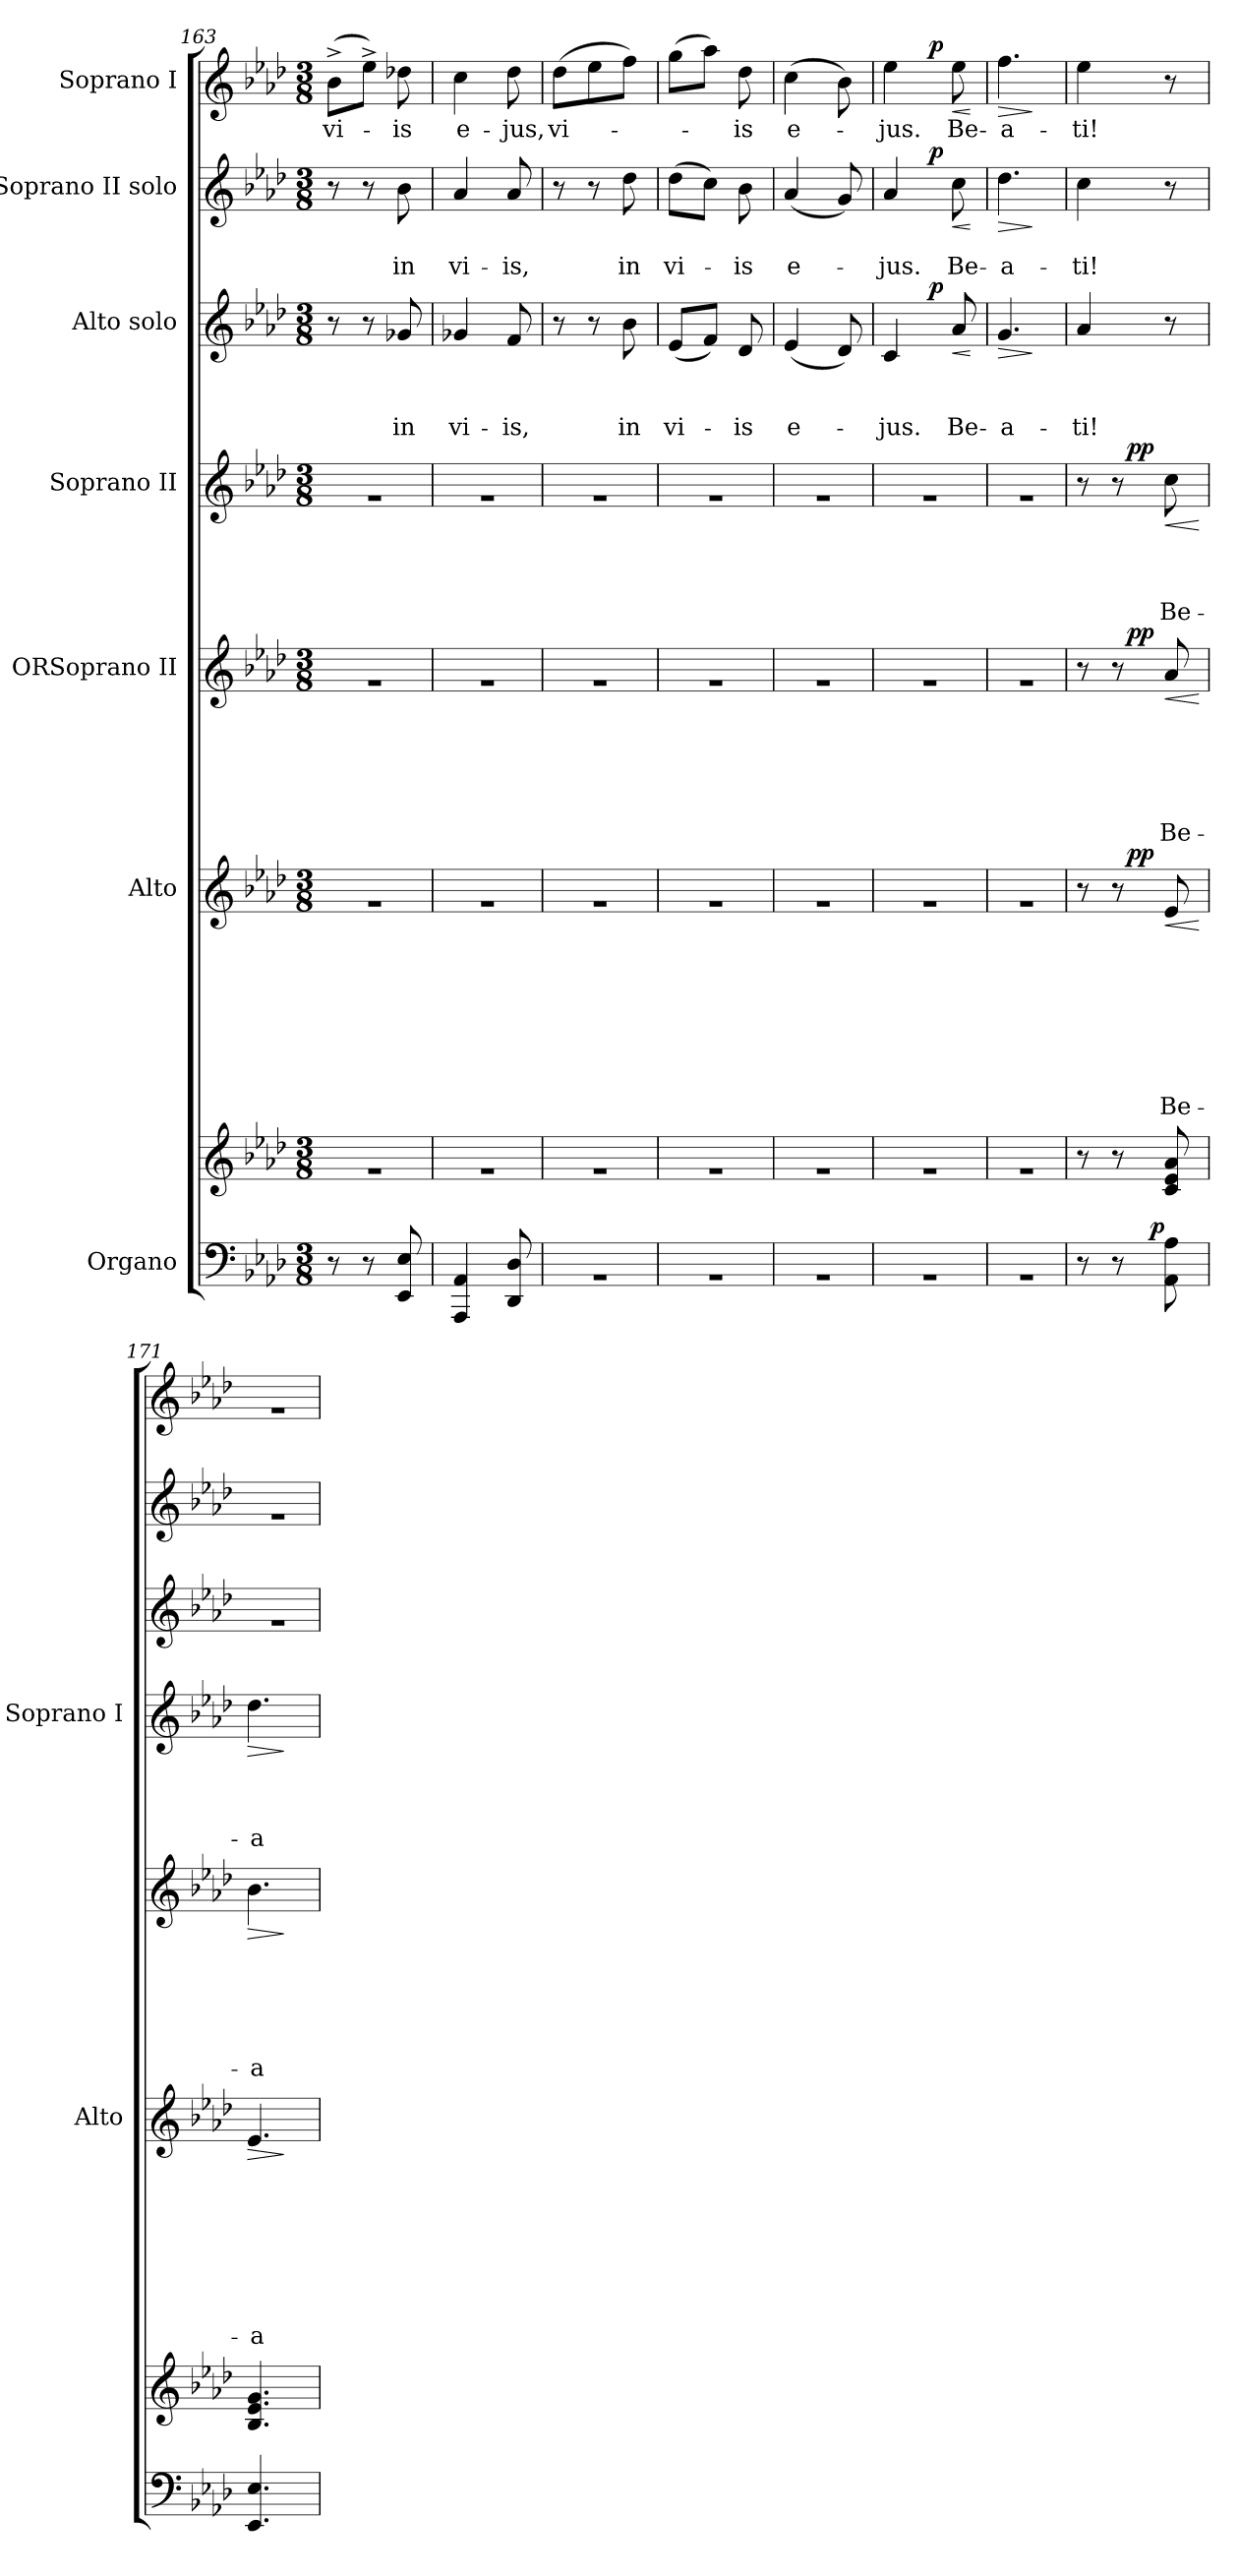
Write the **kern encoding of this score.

**kern	**kern	**dynam	**kern	**text	**text	**text	**text	**text	**text	**text	**text	**dynam	**kern	**text	**text	**text	**text	**text	**text	**dynam	**kern	**text	**text	**text	**text	**dynam	**kern	**text	**text	**text	**dynam	**kern	**text	**text	**dynam	**kern	**text	**dynam
*part7	*part7	*part7	*part6	*part6	*part6	*part6	*part6	*part6	*part6	*part6	*part6	*part6	*part5	*part5	*part5	*part5	*part5	*part5	*part5	*part5	*part4	*part4	*part4	*part4	*part4	*part4	*part3	*part3	*part3	*part3	*part3	*part2	*part2	*part2	*part2	*part1	*part1	*part1
*staff8	*staff7	*staff7/8	*staff6	*staff6	*staff6	*staff6	*staff6	*staff6	*staff6	*staff6	*staff6	*staff6	*staff5	*staff5	*staff5	*staff5	*staff5	*staff5	*staff5	*staff5	*staff4	*staff4	*staff4	*staff4	*staff4	*staff4	*staff3	*staff3	*staff3	*staff3	*staff3	*staff2	*staff2	*staff2	*staff2	*staff1	*staff1	*staff1
*I"Organo	*	*	*I"Alto	*	*	*	*	*	*	*	*	*	*I"ORSoprano II	*	*	*	*	*	*	*	*I"Soprano II	*	*	*	*	*	*I"Alto solo	*	*	*	*	*I"Soprano II solo	*	*	*	*I"Soprano I	*	*
*	*	*	*I'Alto	*	*	*	*	*	*	*	*	*	*	*	*	*	*	*	*	*	*I'Soprano I	*	*	*	*	*	*	*	*	*	*	*	*	*	*	*	*	*
*clefF4	*clefG2	*	*clefG2	*	*	*	*	*	*	*	*	*	*clefG2	*	*	*	*	*	*	*	*clefG2	*	*	*	*	*	*clefG2	*	*	*	*	*clefG2	*	*	*	*clefG2	*	*
*k[b-e-a-d-]	*k[b-e-a-d-]	*	*k[b-e-a-d-]	*	*	*	*	*	*	*	*	*	*k[b-e-a-d-]	*	*	*	*	*	*	*	*k[b-e-a-d-]	*	*	*	*	*	*k[b-e-a-d-]	*	*	*	*	*k[b-e-a-d-]	*	*	*	*k[b-e-a-d-]	*	*
*A-:	*A-:	*	*A-:	*	*	*	*	*	*	*	*	*	*A-:	*	*	*	*	*	*	*	*A-:	*	*	*	*	*	*A-:	*	*	*	*	*A-:	*	*	*	*A-:	*	*
*M3/8	*M3/8	*	*M3/8	*	*	*	*	*	*	*	*	*	*M3/8	*	*	*	*	*	*	*	*M3/8	*	*	*	*	*	*M3/8	*	*	*	*	*M3/8	*	*	*	*M3/8	*	*
=163	=163	=163	=163	=163	=163	=163	=163	=163	=163	=163	=163	=163	=163	=163	=163	=163	=163	=163	=163	=163	=163	=163	=163	=163	=163	=163	=163	=163	=163	=163	=163	=163	=163	=163	=163	=163	=163	=163
!	!LO:N:vis=1	!	!LO:N:vis=1	!	!	!	!	!	!	!	!	!	!LO:N:vis=1	!	!	!	!	!	!	!	!LO:N:vis=1	!	!	!	!	!	!	!	!	!	!	!	!	!	!	!	!LO:LY:b	!
8r	4.ra	.	4.ra	.	.	.	.	.	.	.	.	.	4.ra	.	.	.	.	.	.	.	4.ra	.	.	.	.	.	8r	.	.	.	.	8r	.	.	.	(>8b-^>\L	vi-	.
8r	.	.	.	.	.	.	.	.	.	.	.	.	.	.	.	.	.	.	.	.	.	.	.	.	.	.	8r	.	.	.	.	8r	.	.	.	8ee-^>\J)	.	.
!	!	!	!	!	!	!	!	!	!	!	!	!	!	!	!	!	!	!	!	!	!	!	!	!	!	!	!	!	!	!LO:LY:b	!	!	!	!LO:LY:b	!	!	!LO:LY:b	!
8EE-/ 8E-/	.	.	.	.	.	.	.	.	.	.	.	.	.	.	.	.	.	.	.	.	.	.	.	.	.	.	8g-X/	.	.	in	.	8b-\	.	in	.	8dd-X\	-is	.
=164	=164	=164	=164	=164	=164	=164	=164	=164	=164	=164	=164	=164	=164	=164	=164	=164	=164	=164	=164	=164	=164	=164	=164	=164	=164	=164	=164	=164	=164	=164	=164	=164	=164	=164	=164	=164	=164	=164
!	!LO:N:vis=1	!	!LO:N:vis=1	!	!	!	!	!	!	!	!	!	!LO:N:vis=1	!	!	!	!	!	!	!	!LO:N:vis=1	!	!	!	!	!	!	!	!	!LO:LY:b	!	!	!	!LO:LY:b	!	!	!LO:LY:b	!
4AAA-/ 4AA-/	4.ra	.	4.ra	.	.	.	.	.	.	.	.	.	4.ra	.	.	.	.	.	.	.	4.ra	.	.	.	.	.	4g-X/	.	.	vi-	.	4a-/	.	vi-	.	4cc\	e-	.
!	!	!	!	!	!	!	!	!	!	!	!	!	!	!	!	!	!	!	!	!	!	!	!	!	!	!	!	!	!	!LO:LY:b	!	!	!	!LO:LY:b	!	!	!LO:LY:b	!
8DD-/ 8D-/	.	.	.	.	.	.	.	.	.	.	.	.	.	.	.	.	.	.	.	.	.	.	.	.	.	.	8f/	.	.	-is,	.	8a-/	.	-is,	.	8dd-\	-jus,	.
=165	=165	=165	=165	=165	=165	=165	=165	=165	=165	=165	=165	=165	=165	=165	=165	=165	=165	=165	=165	=165	=165	=165	=165	=165	=165	=165	=165	=165	=165	=165	=165	=165	=165	=165	=165	=165	=165	=165
!LO:N:vis=1	!LO:N:vis=1	!	!LO:N:vis=1	!	!	!	!	!	!	!	!	!	!LO:N:vis=1	!	!	!	!	!	!	!	!LO:N:vis=1	!	!	!	!	!	!	!	!	!	!	!	!	!	!	!	!LO:LY:b	!
4.rC	4.ra	.	4.ra	.	.	.	.	.	.	.	.	.	4.ra	.	.	.	.	.	.	.	4.ra	.	.	.	.	.	8r	.	.	.	.	8r	.	.	.	(>8dd-\L	vi-	.
.	.	.	.	.	.	.	.	.	.	.	.	.	.	.	.	.	.	.	.	.	.	.	.	.	.	.	8r	.	.	.	.	8r	.	.	.	8ee-\	.	.
!	!	!	!	!	!	!	!	!	!	!	!	!	!	!	!	!	!	!	!	!	!	!	!	!	!	!	!	!	!	!LO:LY:b	!	!	!	!LO:LY:b	!	!	!	!
.	.	.	.	.	.	.	.	.	.	.	.	.	.	.	.	.	.	.	.	.	.	.	.	.	.	.	8b-\	.	.	in	.	8dd-\	.	in	.	8ff\J)	.	.
!!LO:LB:g=z
=166	=166	=166	=166	=166	=166	=166	=166	=166	=166	=166	=166	=166	=166	=166	=166	=166	=166	=166	=166	=166	=166	=166	=166	=166	=166	=166	=166	=166	=166	=166	=166	=166	=166	=166	=166	=166	=166	=166
!LO:N:vis=1	!LO:N:vis=1	!	!LO:N:vis=1	!	!	!	!	!	!	!	!	!	!LO:N:vis=1	!	!	!	!	!	!	!	!LO:N:vis=1	!	!	!	!	!	!	!	!	!LO:LY:b	!	!	!	!LO:LY:b	!	!	!	!
4.rC	4.ra	.	4.ra	.	.	.	.	.	.	.	.	.	4.ra	.	.	.	.	.	.	.	4.ra	.	.	.	.	.	(<8e-/L	.	.	vi-	.	(>8dd-\L	.	vi-	.	(>8gg\L	.	.
.	.	.	.	.	.	.	.	.	.	.	.	.	.	.	.	.	.	.	.	.	.	.	.	.	.	.	8f/J)	.	.	.	.	8cc\J)	.	.	.	8aa-\J)	.	.
!	!	!	!	!	!	!	!	!	!	!	!	!	!	!	!	!	!	!	!	!	!	!	!	!	!	!	!	!	!	!LO:LY:b	!	!	!	!LO:LY:b	!	!	!LO:LY:b	!
.	.	.	.	.	.	.	.	.	.	.	.	.	.	.	.	.	.	.	.	.	.	.	.	.	.	.	8d-/	.	.	-is	.	8b-\	.	-is	.	8dd-\	-is	.
=167	=167	=167	=167	=167	=167	=167	=167	=167	=167	=167	=167	=167	=167	=167	=167	=167	=167	=167	=167	=167	=167	=167	=167	=167	=167	=167	=167	=167	=167	=167	=167	=167	=167	=167	=167	=167	=167	=167
!LO:N:vis=1	!LO:N:vis=1	!	!LO:N:vis=1	!	!	!	!	!	!	!	!	!	!LO:N:vis=1	!	!	!	!	!	!	!	!LO:N:vis=1	!	!	!	!	!	!	!	!	!LO:LY:b	!	!	!	!LO:LY:b	!	!	!LO:LY:b	!
4.rC	4.ra	.	4.ra	.	.	.	.	.	.	.	.	.	4.ra	.	.	.	.	.	.	.	4.ra	.	.	.	.	.	(<4e-/	.	.	e-	.	(<4a-/	.	e-	.	(>4cc\	e-	.
.	.	.	.	.	.	.	.	.	.	.	.	.	.	.	.	.	.	.	.	.	.	.	.	.	.	.	8d-/)	.	.	.	.	8g/)	.	.	.	8b-\)	.	.
=168	=168	=168	=168	=168	=168	=168	=168	=168	=168	=168	=168	=168	=168	=168	=168	=168	=168	=168	=168	=168	=168	=168	=168	=168	=168	=168	=168	=168	=168	=168	=168	=168	=168	=168	=168	=168	=168	=168
!LO:N:vis=1	!LO:N:vis=1	!	!LO:N:vis=1	!	!	!	!	!	!	!	!	!	!LO:N:vis=1	!	!	!	!	!	!	!	!LO:N:vis=1	!	!	!	!	!	!	!	!	!LO:LY:b	!	!	!	!LO:LY:b	!	!	!LO:LY:b	!
*	*	*	*	*	*	*	*	*	*	*	*	*	*	*	*	*	*	*	*	*	*	*	*	*	*	*	*^	*	*	*	*	*^	*	*	*	*^	*	*
4.rC	4.ra	.	4.ra	.	.	.	.	.	.	.	.	.	4.ra	.	.	.	.	.	.	.	4.ra	.	.	.	.	.	4c/	8.ryy	.	.	-jus.	.	4a-/	8.ryy	.	-jus.	.	4ee-\	8.ryy	-jus.	.
!	!	!	!	!	!	!	!	!	!	!	!	!	!	!	!	!	!	!	!	!	!	!	!	!	!	!	!	!	!	!	!	!LO:DY:a	!	!	!	!	!LO:DY:a	!	!	!	!LO:DY:a
.	.	.	.	.	.	.	.	.	.	.	.	.	.	.	.	.	.	.	.	.	.	.	.	.	.	.	.	8.ryy	.	.	.	p	.	8.ryy	.	.	p	.	8.ryy	.	p
!	!	!	!	!	!	!	!	!	!	!	!	!	!	!	!	!	!	!	!	!	!	!	!	!	!	!	!	!	!	!	!LO:LY:b	!LO:HP:b	!	!	!	!LO:LY:b	!LO:HP:b	!	!	!LO:LY:b	!LO:HP:b
.	.	.	.	.	.	.	.	.	.	.	.	.	.	.	.	.	.	.	.	.	.	.	.	.	.	.	8a-/	.	.	.	Be-	<	8cc\	.	.	Be-	<	8ee-\	.	Be-	<
.	.	.	.	.	.	.	.	.	.	.	.	.	.	.	.	.	.	.	.	.	.	.	.	.	.	.	.	.	.	.	.	[	.	.	.	.	[	.	.	.	[
=169	=169	=169	=169	=169	=169	=169	=169	=169	=169	=169	=169	=169	=169	=169	=169	=169	=169	=169	=169	=169	=169	=169	=169	=169	=169	=169	=169	=169	=169	=169	=169	=169	=169	=169	=169	=169	=169	=169	=169	=169	=169
!LO:N:vis=1	!LO:N:vis=1	!	!LO:N:vis=1	!	!	!	!	!	!	!	!	!	!LO:N:vis=1	!	!	!	!	!	!	!	!LO:N:vis=1	!	!	!	!	!	!	!	!	!	!LO:LY:b	!LO:HP:b	!	!	!	!LO:LY:b	!LO:HP:b	!	!	!LO:LY:b	!LO:HP:b
*	*	*	*	*	*	*	*	*	*	*	*	*	*	*	*	*	*	*	*	*	*	*	*	*	*	*	*v	*v	*	*	*	*	*	*	*	*	*	*v	*v	*	*
*	*	*	*	*	*	*	*	*	*	*	*	*	*	*	*	*	*	*	*	*	*	*	*	*	*	*	*	*	*	*	*	*v	*v	*	*	*	*	*	*
4.rC	4.ra	.	4.ra	.	.	.	.	.	.	.	.	.	4.ra	.	.	.	.	.	.	.	4.ra	.	.	.	.	.	4.g/	.	.	-a-	>	4.dd-\	.	-a-	>	4.ff\	-a-	>
.	.	.	.	.	.	.	.	.	.	.	.	.	.	.	.	.	.	.	.	.	.	.	.	.	.	.	.	.	.	.	]	.	.	.	]	.	.	]
=170	=170	=170	=170	=170	=170	=170	=170	=170	=170	=170	=170	=170	=170	=170	=170	=170	=170	=170	=170	=170	=170	=170	=170	=170	=170	=170	=170	=170	=170	=170	=170	=170	=170	=170	=170	=170	=170	=170
!	!	!	!	!	!	!	!	!	!	!	!	!	!	!	!	!	!	!	!	!	!	!	!	!	!	!	!	!	!	!LO:LY:b	!	!	!	!LO:LY:b	!	!	!LO:LY:b	!
*^	*	*	*^	*	*	*	*	*	*	*	*	*	*^	*	*	*	*	*	*	*	*^	*	*	*	*	*	*	*	*	*	*	*	*	*	*	*	*	*
8r	8..ryy	8r	.	8r	8ryy	.	.	.	.	.	.	.	.	.	8r	8ryy	.	.	.	.	.	.	.	8r	8ryy	.	.	.	.	.	4a-/	.	.	-ti!	.	4cc\	.	-ti!	.	4ee-\	-ti!	.
8r	.	8r	.	8r	32ryy	.	.	.	.	.	.	.	.	.	8r	32ryy	.	.	.	.	.	.	.	8r	32ryy	.	.	.	.	.	.	.	.	.	.	.	.	.	.	.	.	.
!	!	!	!	!	!	!	!	!	!	!	!	!	!	!LO:DY:a	!	!	!	!	!	!	!	!	!LO:DY:a	!	!	!	!	!	!	!LO:DY:a	!	!	!	!	!	!	!	!	!	!	!	!
.	.	.	.	.	8..ryy	.	.	.	.	.	.	.	.	pp	.	8..ryy	.	.	.	.	.	.	pp	.	8..ryy	.	.	.	.	pp	.	.	.	.	.	.	.	.	.	.	.	.
!	!	!	!LO:DY:a=2	!	!	!	!	!	!	!	!	!	!	!	!	!	!	!	!	!	!	!	!	!	!	!	!	!	!	!	!	!	!	!	!	!	!	!	!	!	!	!
.	8ryy	.	p	.	.	.	.	.	.	.	.	.	.	.	.	.	.	.	.	.	.	.	.	.	.	.	.	.	.	.	.	.	.	.	.	.	.	.	.	.	.	.
!	!	!	!	!	!	!	!	!	!	!	!	!	!LO:LY:b	!LO:HP:b	!	!	!	!	!	!	!	!LO:LY:b	!LO:HP:b	!	!	!	!	!	!LO:LY:b	!LO:HP:b	!	!	!	!	!	!	!	!	!	!	!	!
8AA-\ 8A-\	.	8c/ 8e-/ 8a-/	.	8e-/	.	.	.	.	.	.	.	.	Be-	<	8a-/	.	.	.	.	.	.	Be-	<	8cc\	.	.	.	.	Be-	<	8r	.	.	.	.	8r	.	.	.	8r	.	.
.	32ryy	.	.	.	.	.	.	.	.	.	.	.	.	.	.	.	.	.	.	.	.	.	.	.	.	.	.	.	.	.	.	.	.	.	.	.	.	.	.	.	.	.
.	.	.	.	.	.	.	.	.	.	.	.	.	.	[	.	.	.	.	.	.	.	.	[	.	.	.	.	.	.	[	.	.	.	.	.	.	.	.	.	.	.	.
=171	=171	=171	=171	=171	=171	=171	=171	=171	=171	=171	=171	=171	=171	=171	=171	=171	=171	=171	=171	=171	=171	=171	=171	=171	=171	=171	=171	=171	=171	=171	=171	=171	=171	=171	=171	=171	=171	=171	=171	=171	=171	=171
!	!	!	!	!	!	!	!	!	!	!	!	!	!LO:LY:b	!LO:HP:b	!	!	!	!	!	!	!	!LO:LY:b	!LO:HP:b	!	!	!	!	!	!LO:LY:b	!LO:HP:b	!LO:N:vis=1	!	!	!	!	!LO:N:vis=1	!	!	!	!LO:N:vis=1	!	!
*	*	*	*	*v	*v	*	*	*	*	*	*	*	*	*	*	*	*	*	*	*	*	*	*	*v	*v	*	*	*	*	*	*	*	*	*	*	*	*	*	*	*	*	*
*v	*v	*	*	*	*	*	*	*	*	*	*	*	*	*v	*v	*	*	*	*	*	*	*	*	*	*	*	*	*	*	*	*	*	*	*	*	*	*	*	*	*
4.EE-/ 4.E-/	4.B-/ 4.e-/ 4.g/	.	4.e-/	.	.	.	.	.	.	.	-a-	>	4.b-\	.	.	.	.	.	-a-	>	4.dd-\	.	.	.	-a-	>	4.ra	.	.	.	.	4.ra	.	.	.	4.ra	.	.
.	.	.	.	.	.	.	.	.	.	.	.	]	.	.	.	.	.	.	.	]	.	.	.	.	.	]	.	.	.	.	.	.	.	.	.	.	.	.
=	=	=	=	=	=	=	=	=	=	=	=	=	=	=	=	=	=	=	=	=	=	=	=	=	=	=	=	=	=	=	=	=	=	=	=	=	=	=
*-	*-	*-	*-	*-	*-	*-	*-	*-	*-	*-	*-	*-	*-	*-	*-	*-	*-	*-	*-	*-	*-	*-	*-	*-	*-	*-	*-	*-	*-	*-	*-	*-	*-	*-	*-	*-	*-	*-
